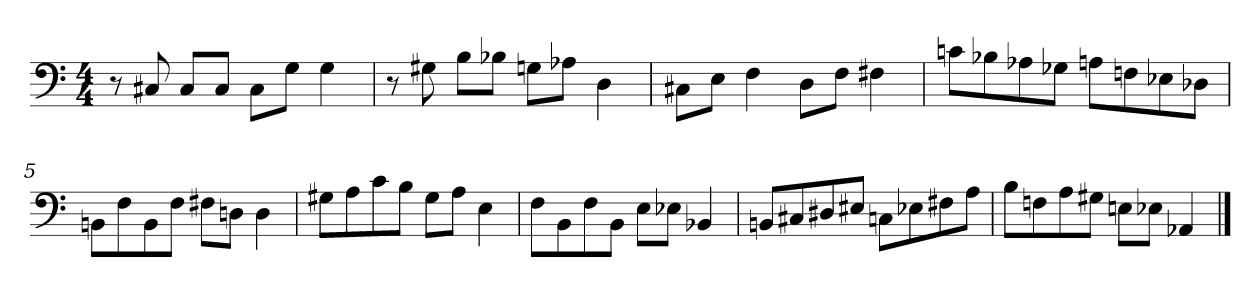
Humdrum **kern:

**kern
*part1
*staff1
*clefF4
*k[]
*C:
*M4/4
=1
8r
8C#X/
8C#/L
8C#/J
8C#\L
8G\J
4G\
=2
8r
8G#X\
8B\L
8B-X\J
8Gn\L
8A-X\J
4D\
=3
8C#X\L
8E\J
4F\
8D\L
8F\J
4F#X\
=4
8cn\L
8B-X\
8A-X\
8G-X\J
8An\L
8Fn\
8E-X\
8D-X\J
=5
8BBn\L
8F\
8BB\
8F\J
8F#X\L
8Dn\J
4D\
=6
8G#X\L
8A\
8c\
8B\J
8G#\L
8A\J
4E\
=7
8F\L
8BB\
8F\
8BB\J
8E\L
8E-X\J
4BB-X/
=8
8BBn/L
8C#X/
8D#X/
8E#X/J
8Cn\L
8E-X\
8F#X\
8A\J
=9
8B\L
8Fn\
8A\
8G#X\J
8En\L
8E-X\J
4AA-X/
==
*-
